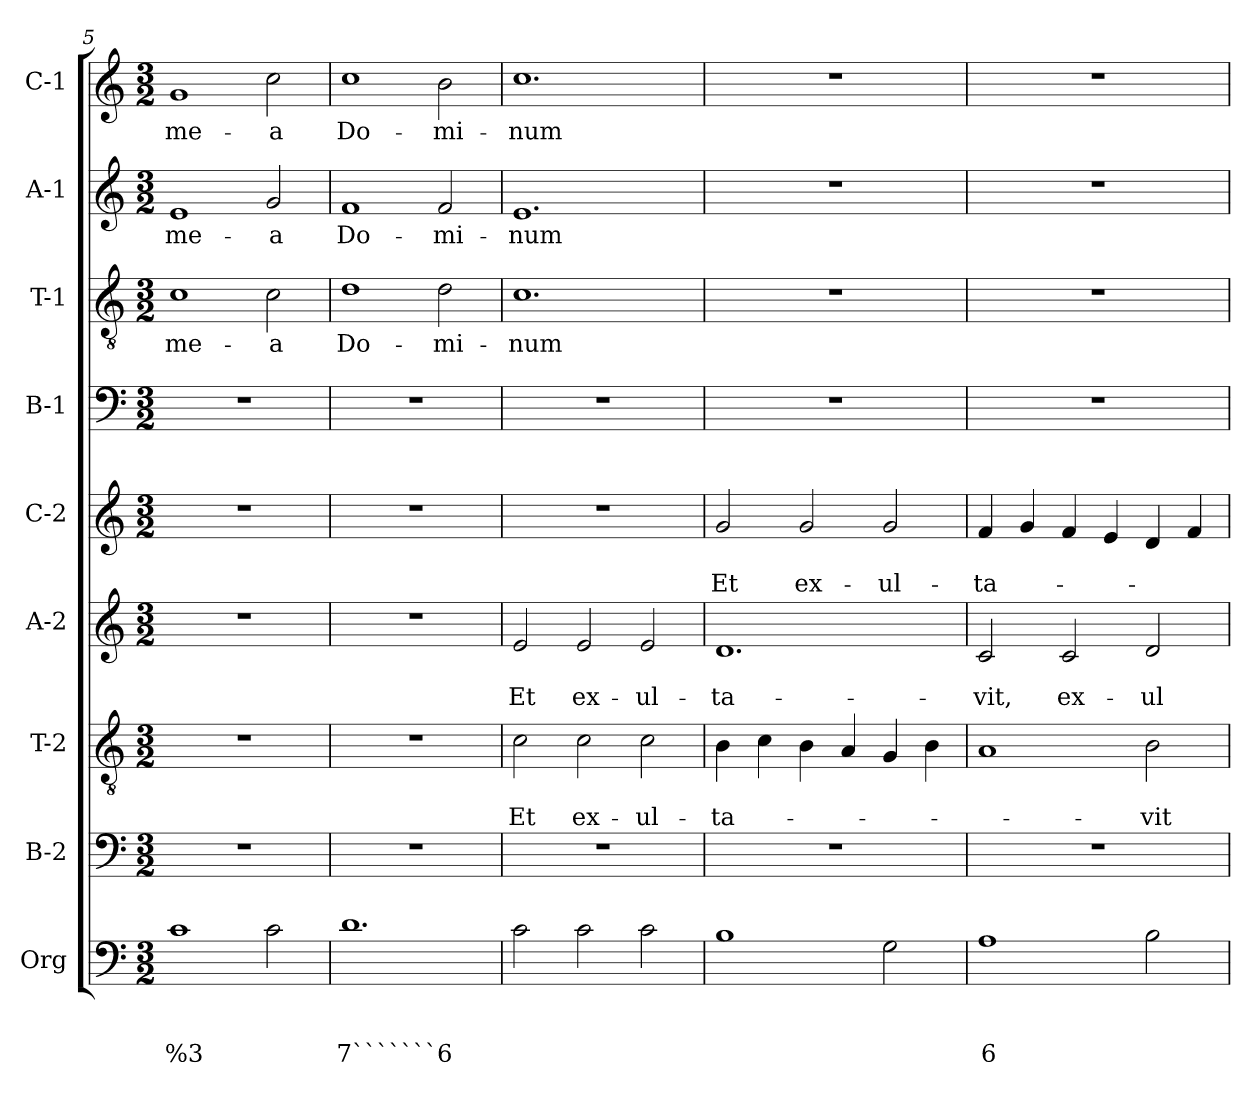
**kern	**text	**text	**text	**kern	**kern	**text	**text	**kern	**text	**text	**kern	**text	**text	**kern	**kern	**text	**kern	**text	**kern	**text
*part9	*part9	*part9	*part9	*part8	*part7	*part7	*part7	*part6	*part6	*part6	*part5	*part5	*part5	*part4	*part3	*part3	*part2	*part2	*part1	*part1
*staff9	*staff9	*staff9	*staff9	*staff8	*staff7	*staff7	*staff7	*staff6	*staff6	*staff6	*staff5	*staff5	*staff5	*staff4	*staff3	*staff3	*staff2	*staff2	*staff1	*staff1
*I"Org	*	*	*	*I"B-2	*I"T-2	*	*	*I"A-2	*	*	*I"C-2	*	*	*I"B-1	*I"T-1	*	*I"A-1	*	*I"C-1	*
*clefF4	*	*	*	*clefF4	*clefGv2	*	*	*clefG2	*	*	*clefG2	*	*	*clefF4	*clefGv2	*	*clefG2	*	*clefG2	*
*k[]	*	*	*	*k[]	*k[]	*	*	*k[]	*	*	*k[]	*	*	*k[]	*k[]	*	*k[]	*	*k[]	*
*C:	*	*	*	*C:	*C:	*	*	*C:	*	*	*C:	*	*	*C:	*C:	*	*C:	*	*C:	*
*M3/2	*	*	*	*M3/2	*M3/2	*	*	*M3/2	*	*	*M3/2	*	*	*M3/2	*M3/2	*	*M3/2	*	*M3/2	*
=5	=5	=5	=5	=5	=5	=5	=5	=5	=5	=5	=5	=5	=5	=5	=5	=5	=5	=5	=5	=5
!	!	!	!LO:LY:b	!	!	!	!	!	!	!	!	!	!	!	!	!LO:LY:b	!	!LO:LY:b	!	!LO:LY:b
1c	.	.	%3	1.r	1.r	.	.	1.r	.	.	1.r	.	.	1.r	1c	me-	1e	me-	1g	me-
!	!	!	!	!	!	!	!	!	!	!	!	!	!	!	!	!LO:LY:b	!	!LO:LY:b	!	!LO:LY:b
2c\	.	.	.	.	.	.	.	.	.	.	.	.	.	.	2c\	-a	2g/	-a	2cc\	-a
=6	=6	=6	=6	=6	=6	=6	=6	=6	=6	=6	=6	=6	=6	=6	=6	=6	=6	=6	=6	=6
!	!	!	!LO:LY:b	!	!	!	!	!	!	!	!	!	!	!	!	!LO:LY:b	!	!LO:LY:b	!	!LO:LY:b
1.d	.	.	7```````6	1.r	1.r	.	.	1.r	.	.	1.r	.	.	1.r	1d	Do-	1f	Do-	1cc	Do-
!	!	!	!	!	!	!	!	!	!	!	!	!	!	!	!	!LO:LY:b	!	!LO:LY:b	!	!LO:LY:b
.	.	.	.	.	.	.	.	.	.	.	.	.	.	.	2d\	-mi-	2f/	-mi-	2b\	-mi-
!!LO:PB:g=z
=7	=7	=7	=7	=7	=7	=7	=7	=7	=7	=7	=7	=7	=7	=7	=7	=7	=7	=7	=7	=7
!	!	!	!	!	!	!	!LO:LY:b	!	!	!LO:LY:b	!	!	!	!	!	!LO:LY:b	!	!LO:LY:b	!	!LO:LY:b
2c\	.	.	.	1.r	2c\	.	Et	2e/	.	Et	1.r	.	.	1.r	1.c	-num	1.e	-num	1.cc	-num
!	!	!	!	!	!	!	!LO:LY:b	!	!	!LO:LY:b	!	!	!	!	!	!	!	!	!	!
2c\	.	.	.	.	2c\	.	ex-	2e/	.	ex-	.	.	.	.	.	.	.	.	.	.
!	!	!	!	!	!	!	!LO:LY:b	!	!	!LO:LY:b	!	!	!	!	!	!	!	!	!	!
2c\	.	.	.	.	2c\	.	-ul-	2e/	.	-ul-	.	.	.	.	.	.	.	.	.	.
=8	=8	=8	=8	=8	=8	=8	=8	=8	=8	=8	=8	=8	=8	=8	=8	=8	=8	=8	=8	=8
!	!	!	!	!	!	!	!LO:LY:b	!	!	!LO:LY:b	!	!	!LO:LY:b	!	!	!	!	!	!	!
1B	.	.	.	1.r	4B\	.	-ta-	1.d	.	-ta-	2g/	.	Et	1.r	1.r	.	1.r	.	1.r	.
.	.	.	.	.	4c\	.	.	.	.	.	.	.	.	.	.	.	.	.	.	.
!	!	!	!	!	!	!	!	!	!	!	!	!	!LO:LY:b	!	!	!	!	!	!	!
.	.	.	.	.	4B\	.	.	.	.	.	2g/	.	ex-	.	.	.	.	.	.	.
.	.	.	.	.	4A/	.	.	.	.	.	.	.	.	.	.	.	.	.	.	.
!	!	!	!	!	!	!	!	!	!	!	!	!	!LO:LY:b	!	!	!	!	!	!	!
2G\	.	.	.	.	4G/	.	.	.	.	.	2g/	.	-ul-	.	.	.	.	.	.	.
.	.	.	.	.	4B\	.	.	.	.	.	.	.	.	.	.	.	.	.	.	.
=9	=9	=9	=9	=9	=9	=9	=9	=9	=9	=9	=9	=9	=9	=9	=9	=9	=9	=9	=9	=9
!	!	!	!LO:LY:b	!	!	!	!	!	!	!LO:LY:b	!	!	!LO:LY:b	!	!	!	!	!	!	!
1A	.	.	6	1.r	1A	.	.	2c/	.	-vit,	4f/	.	-ta-	1.r	1.r	.	1.r	.	1.r	.
.	.	.	.	.	.	.	.	.	.	.	4g/	.	.	.	.	.	.	.	.	.
!	!	!	!	!	!	!	!	!	!	!LO:LY:b	!	!	!	!	!	!	!	!	!	!
.	.	.	.	.	.	.	.	2c/	.	ex-	4f/	.	.	.	.	.	.	.	.	.
.	.	.	.	.	.	.	.	.	.	.	4e/	.	.	.	.	.	.	.	.	.
!	!	!	!	!	!	!	!LO:LY:b	!	!	!LO:LY:b	!	!	!	!	!	!	!	!	!	!
2B\	.	.	.	.	2B\	.	-vit	2d/	.	-ul-	4d/	.	.	.	.	.	.	.	.	.
.	.	.	.	.	.	.	.	.	.	.	4f/	.	.	.	.	.	.	.	.	.
=	=	=	=	=	=	=	=	=	=	=	=	=	=	=	=	=	=	=	=	=
*-	*-	*-	*-	*-	*-	*-	*-	*-	*-	*-	*-	*-	*-	*-	*-	*-	*-	*-	*-	*-
